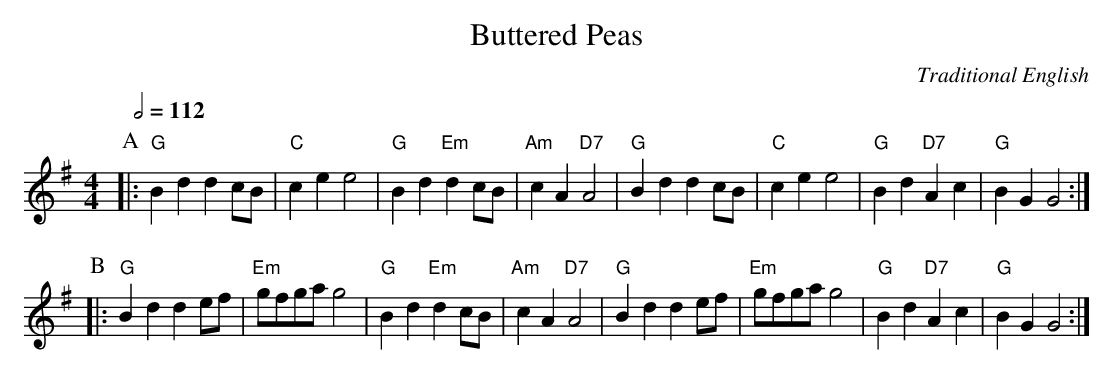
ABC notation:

X:1
T:Buttered Peas
C:Traditional English
Q:1/2=112
M:4/4
L:1/4
K:G
P:A
|: "G"Bd dc/B/ | "C"ce e2 | "G"Bd "Em"dc/B/ | "Am"cA "D7"A2 |\
"G"Bd dc/B/ | "C"ce e2 | "G"Bd "D7"Ac | "G"BG G2 :|
P:B
|: "G"Bd de/f/ | "Em"g/f/g/a/ g2 | "G"Bd "Em"dc/B/ | "Am"cA "D7"A2 |\
"G"Bd de/f/ | "Em"g/f/g/a/ g2 | "G"Bd "D7"Ac | "G"BG G2 :|
